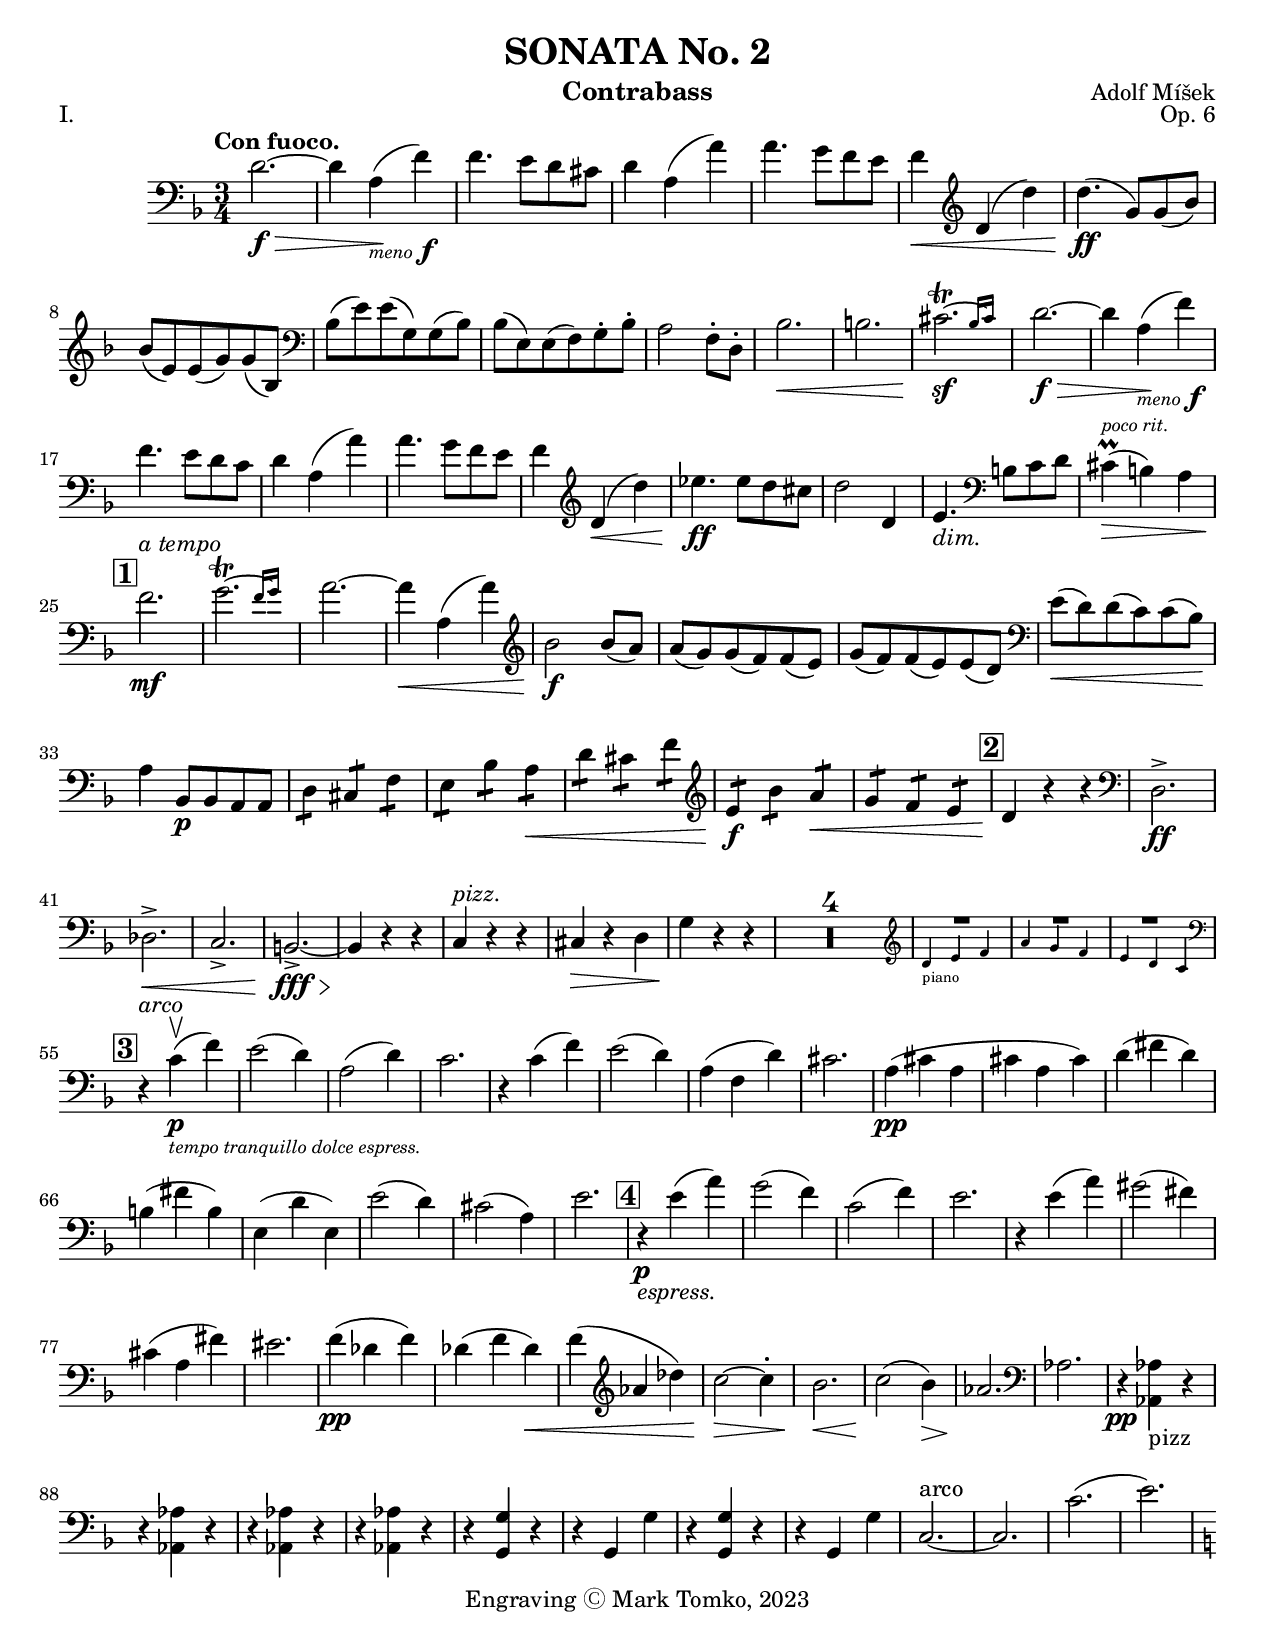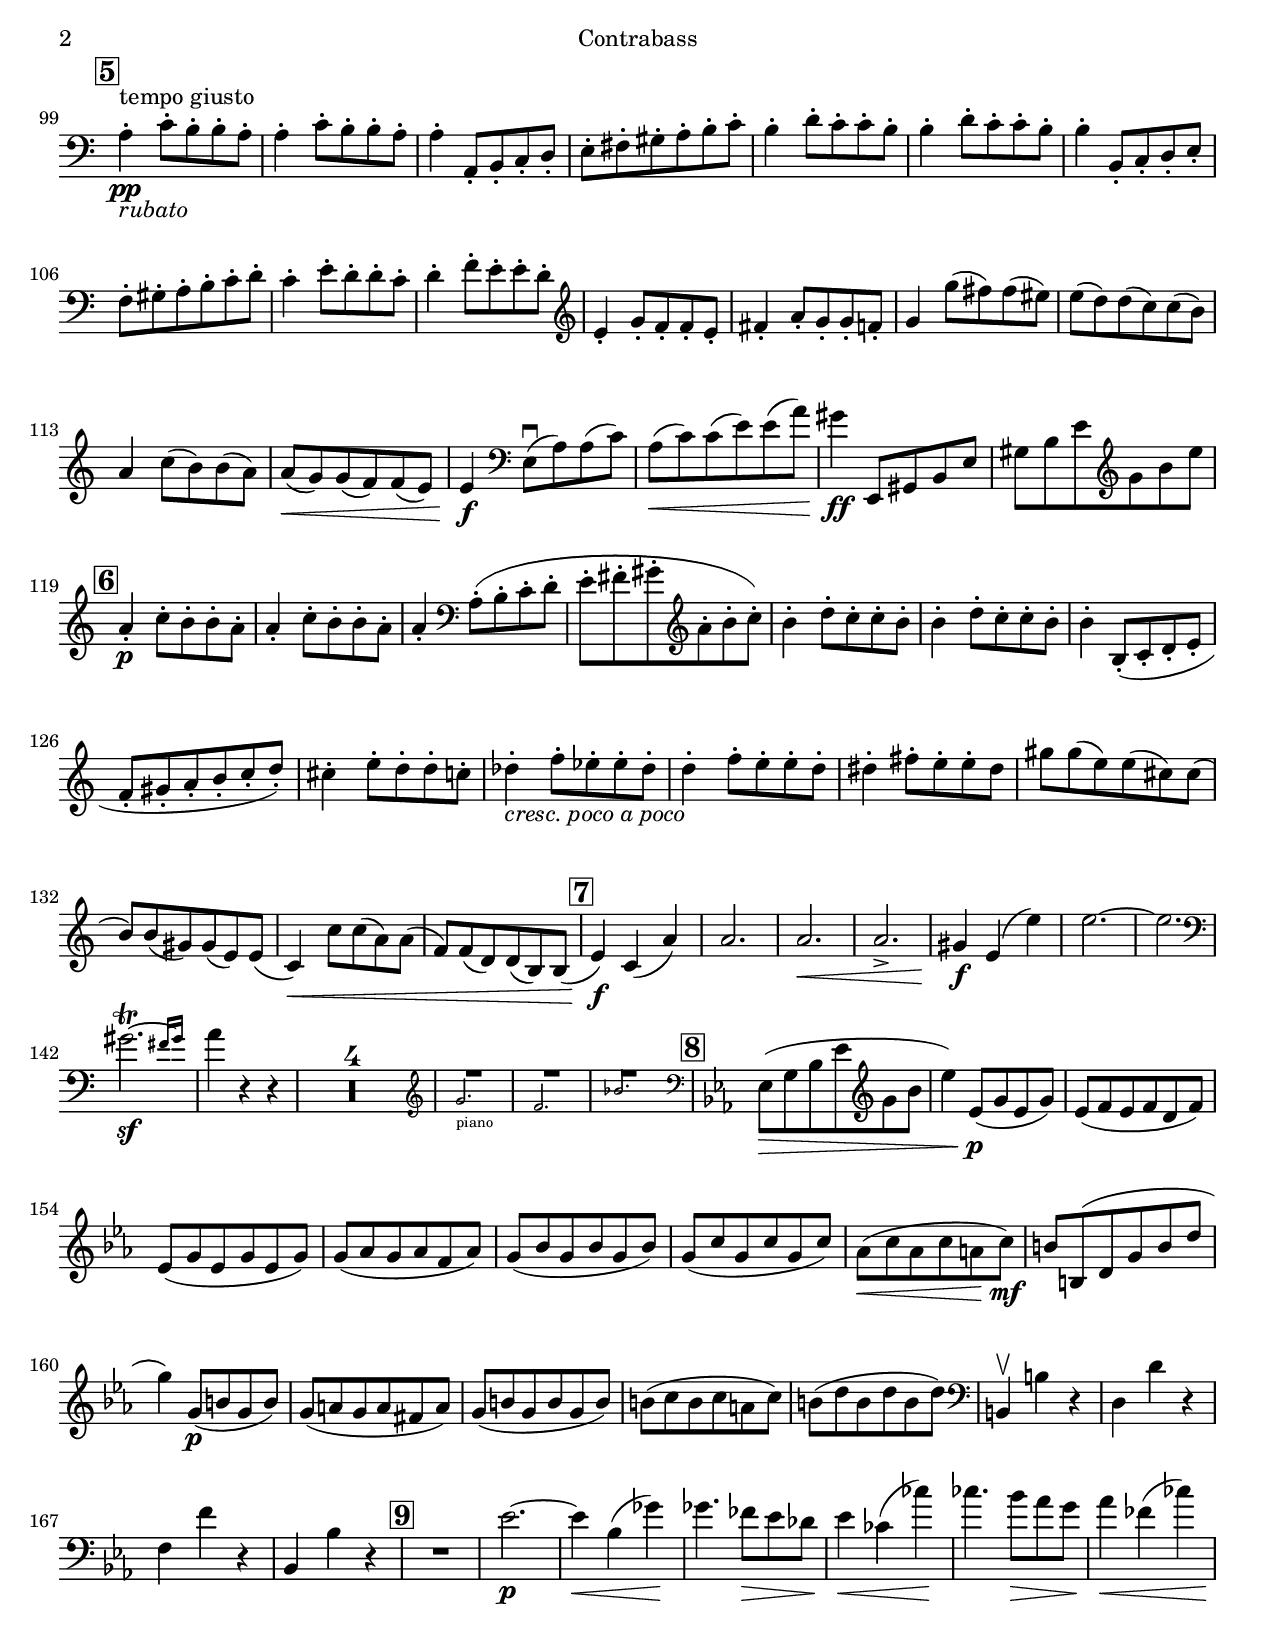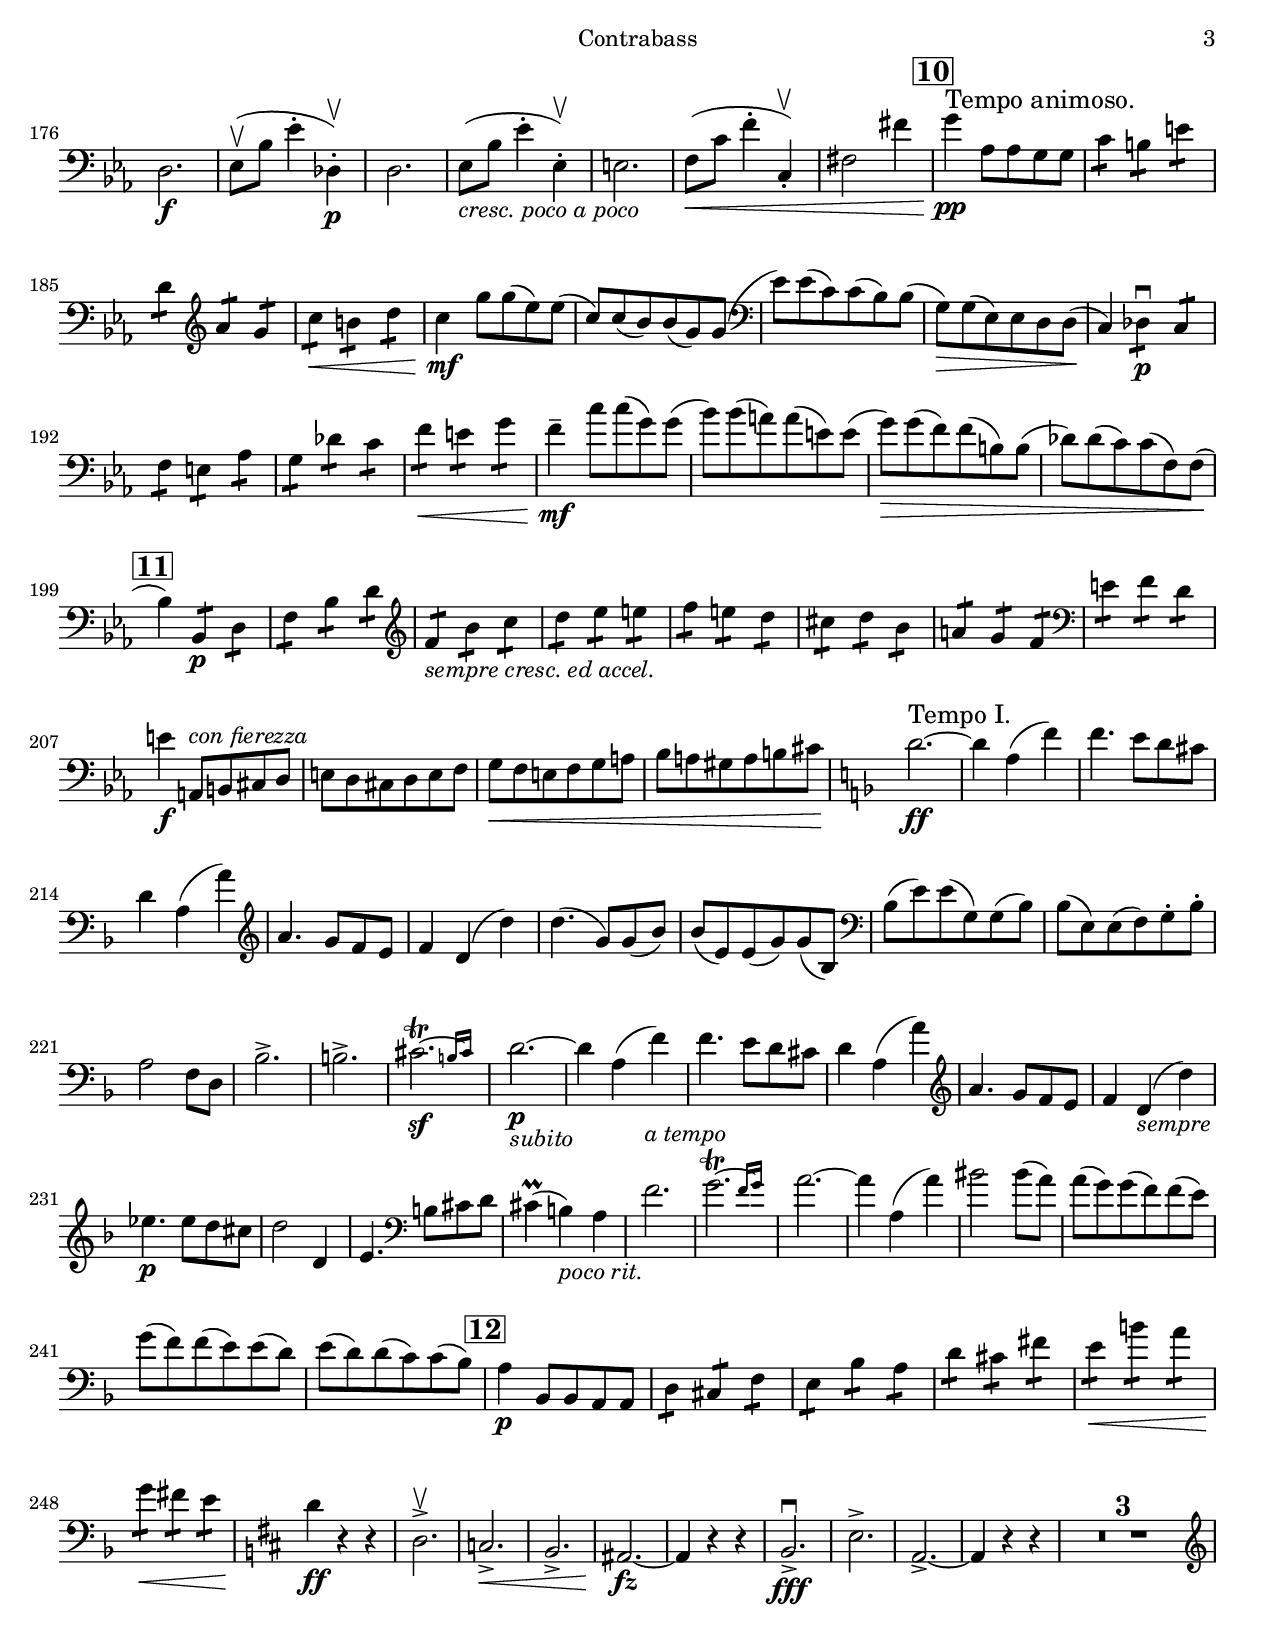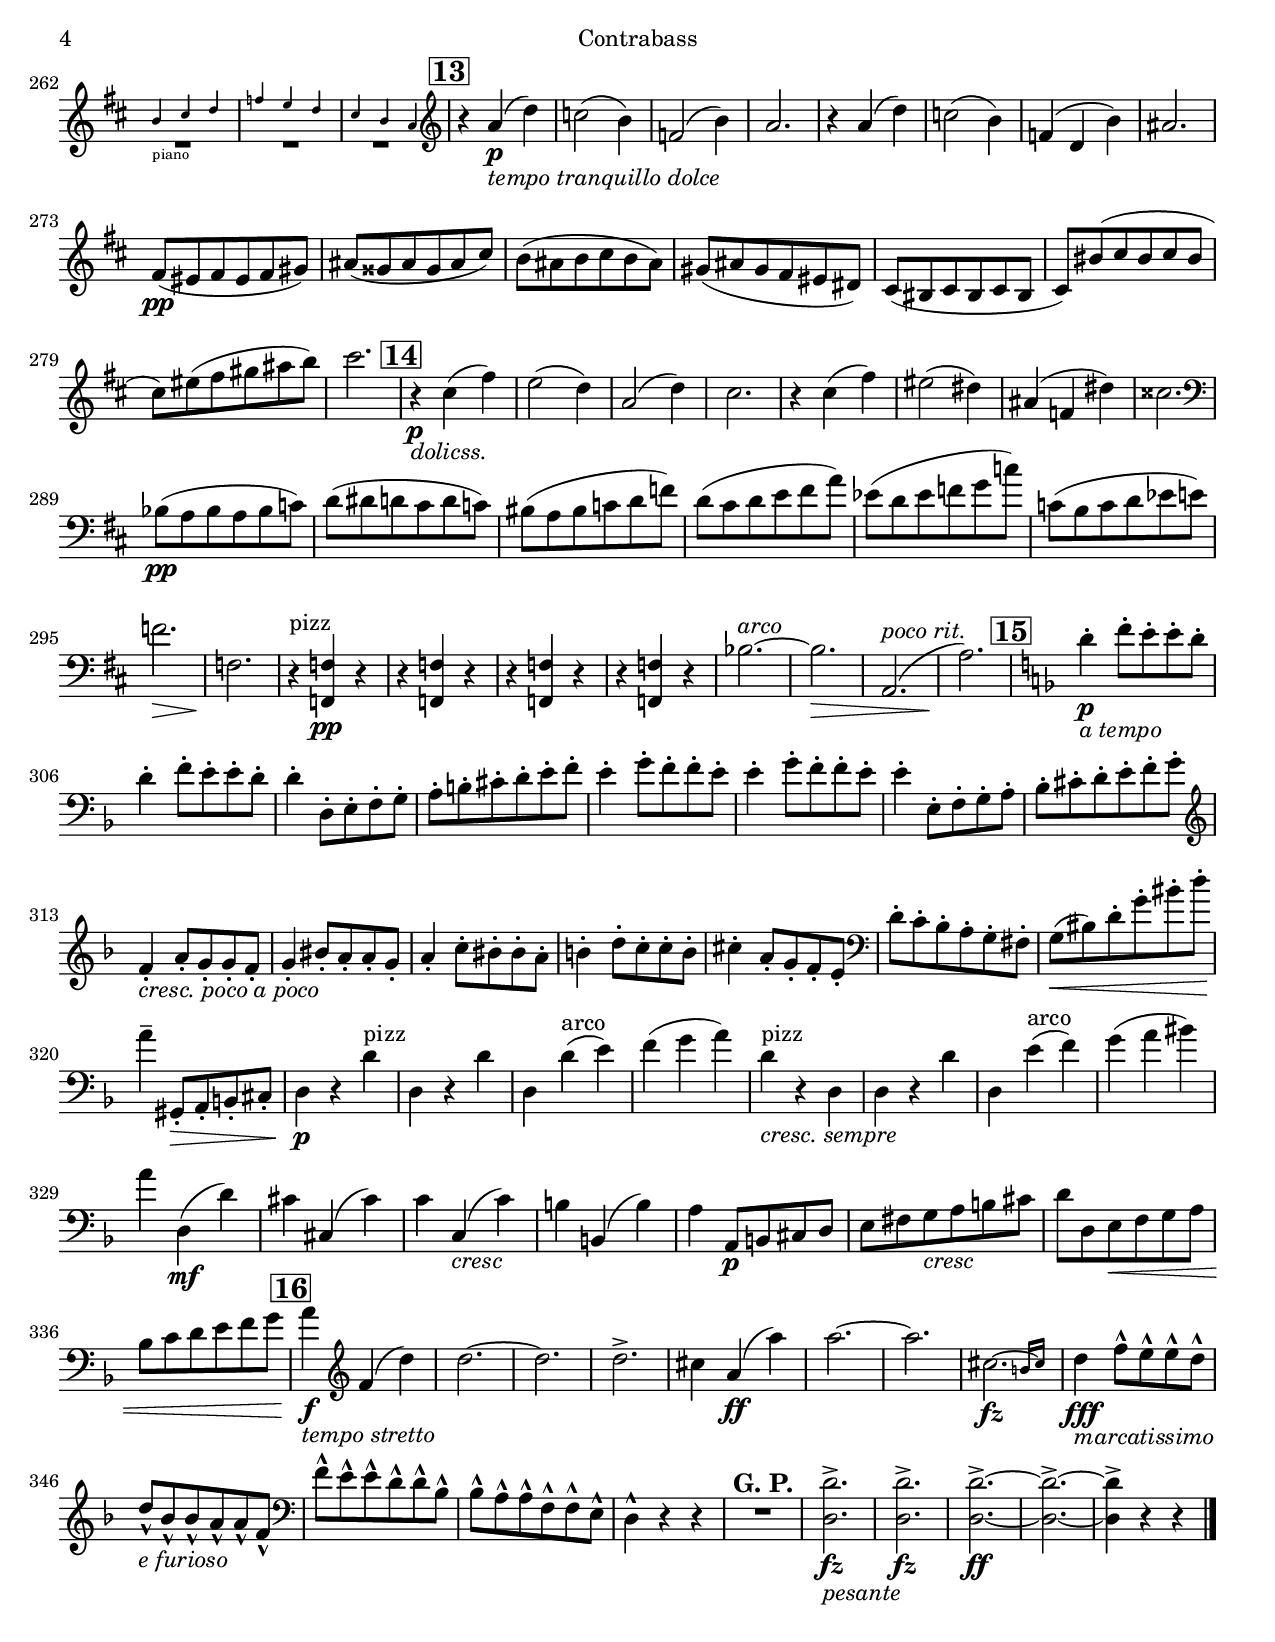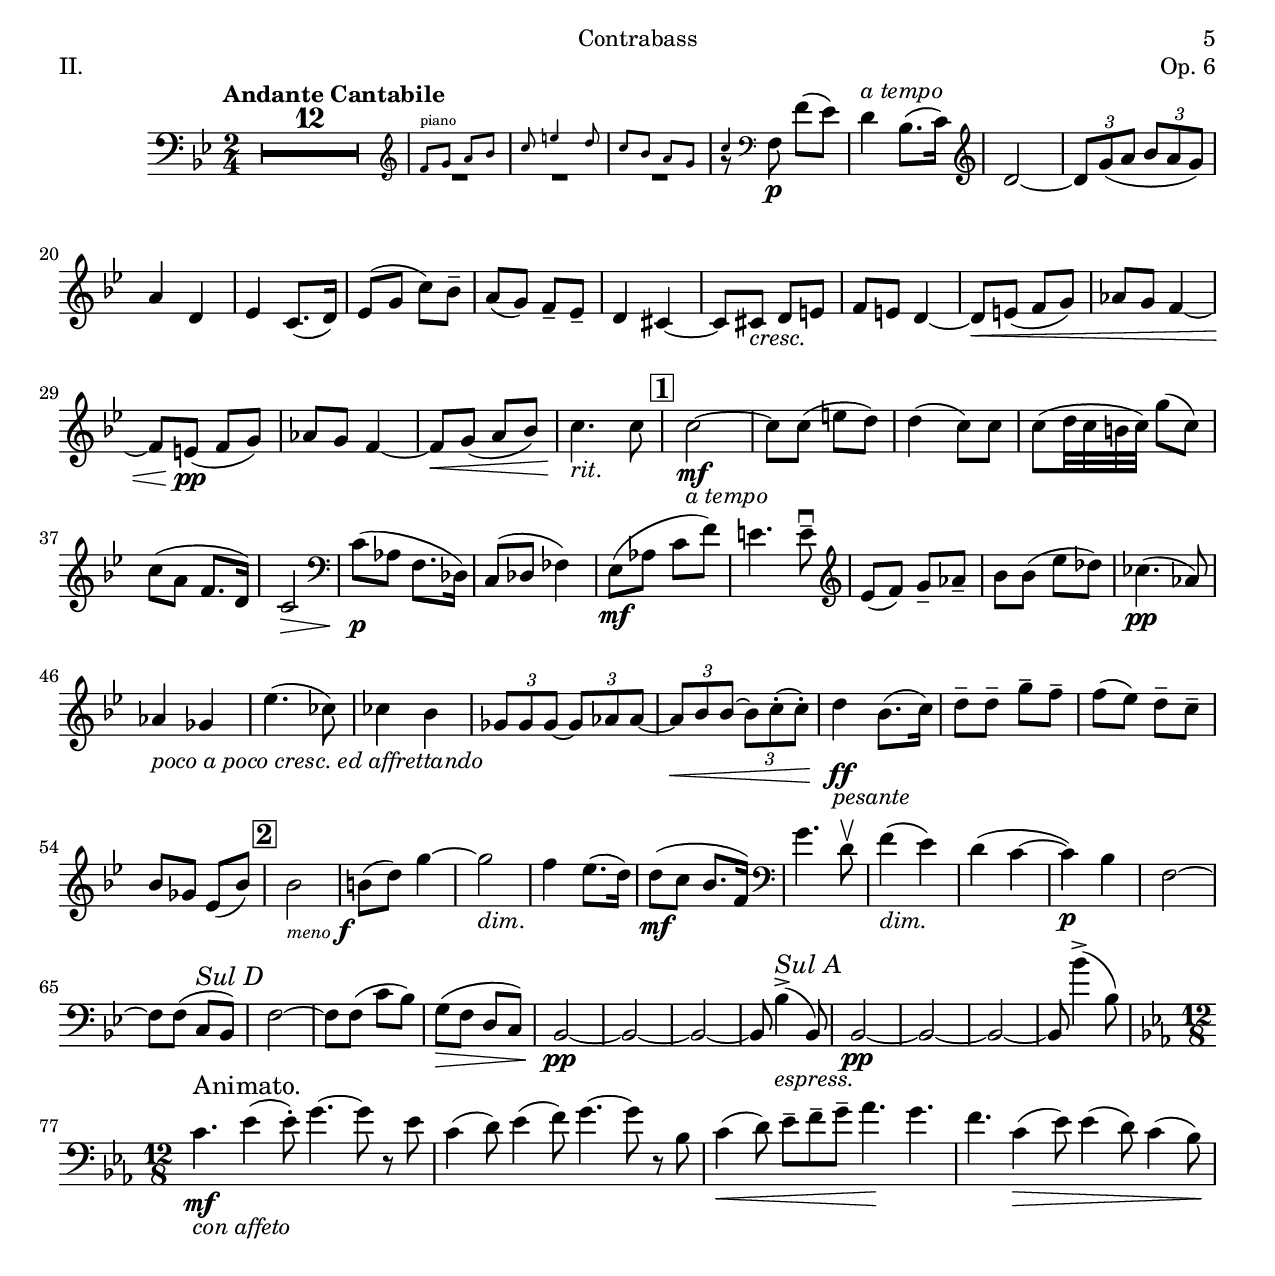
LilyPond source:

\version "2.24.3"

menoF = \markup { \tiny \italic meno \dynamic f }

\header {
  title = "SONATA No. 2"
  composer = "Adolf Míšek"
  opus = "Op. 6"
  instrument = "Contrabass"
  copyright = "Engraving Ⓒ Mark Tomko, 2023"
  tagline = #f
}

\paper {
  #(set-paper-size "letter")
}

\book {
  \score {
    \header {
      piece = "I."
    }
    \new Staff {
      \new Voice {
        \relative {
          \set Score.rehearsalMarkFormatter = #format-mark-box-numbers
          \clef bass
          \time 3/4
          \key d \minor
          \tempo "Con fuoco."

          | d'2.~ \f\>
          | d4 a4_\menoF\! (f'4)
          | f4. e8 d8 cis8
          | d4 a4 (a'4)
          | a4. g8 f8 e8
          | f4\< \clef treble d4 (d'4)
          | d4.\ff (g,8) g8 (bes8) \break
          | bes8 (e,8) e8 (g8) g8 (bes,8)
          | \clef bass bes8 (e8) e8 (g,8) g8 (bes8)
          | bes8 (e,8) e8 (f8) g8-. bes8-.
          | a2 f8-. d8-.
          | bes'2.\<
          | b2.
          | \afterGrace cis2.~\trill\sf{ bes16 [cis] }
          | d2.~\f\>
          | d4 a4_\menoF\! (f'4) \break
          | f4. e8 d8 c8
          | d4 a4 (a'4)
          | a4. g8 f8 e8
          | f4 \clef treble d4\< (d'4)
          | ees4.\ff ees8 d8 cis8
          | d2 d,4
          | e4._\markup {\italic dim. } \clef bass b8 c8 d8
          | cis4^\markup{ \italic \tiny "poco rit." }\prall\> (b4) a4 \break
          | \mark \default f'2.\mf^\markup { \italic "a tempo" }
          | \afterGrace g2.~\trill { f16 [g] }
          | a2.~
          | a4\< a,4 (a'4)
          | \clef treble bes2\f bes8 (a8)
          | a8 (g8) g8 (f8) f8 (e8)
          | g8 (f8) f8 (e8) e8 (d8)
          | \clef bass e8\< (d8) d8 (c8) c8 (bes8)\! \break
          | a4 bes,8\p bes8 a8 a8
          | \repeat tremolo 2 d8 \repeat tremolo 2 cis8 \repeat tremolo 2 f8
          | \repeat tremolo 2 e8 \repeat tremolo 2 bes'8 \repeat tremolo 2 a8\<
          | \repeat tremolo 2 d8 \repeat tremolo 2 cis8 \repeat tremolo 2 f8
          | \clef treble \repeat tremolo 2 e8\f \repeat tremolo 2 bes'8 \repeat tremolo 2 a8\<
          | \repeat tremolo 2 g8 \repeat tremolo 2 f8 \repeat tremolo 2 e8
          | \mark \default d4\! r4 r4
          | \clef bass d,2.->\ff \break
          | des2.->\<
          | c2.->
          | b2.~->\fff\>
          | b4\! r4 r4
          | c4^\markup { \italic pizz. } r4 r4
          | cis4\> r4 d4
          | g4\! r4 r4
          | \compressMMRests{ R2.*4 }
          |
          <<
            { R2. } \\
            \new CueVoice {
              \cueClef "treble" \stemUp d'4_"piano" e f
            }
          >>
          | <<
            { R2. } \\
            \new CueVoice {
              \stemUp a4 g f
            }
          >>
          | <<
            { R2. } \\
            \new CueVoice {
              \stemUp e4 d c \cueClefUnset
            }
          >> \break
          | \mark \default r4^\markup { \italic arco } c4\p_\markup{ \tiny \italic "tempo tranquillo dolce espress."  }-\upbow (f)
          | e2 (d4)
          | a2 (d4)
          | c2.
          | r4 c (f)
          | e2 (d4)
          | a (f d')
          | cis2.
          | a4 \pp (cis a
          | cis a cis)
          | d (fis d) \break
          | b (fis' b,)
          | e, (d' e,)
          | e'2 (d4)
          | cis2 (a4)
          | e'2.
          | \mark \default r4\p_\markup{ \italic espress. } e4 (a)
          | g2 (f4)
          | c2 (f4)
          | e2.
          | r4 e (a)
          | gis2 (fis4) \break
          | cis (a fis')
          | eis2.
          | f4\pp (des f)
          | des (f des)\<
          | f (\clef treble aes des)
          | c2\>~c4-.
          | bes2.\<
          | c2\! (bes4)\>
          | aes2.\!
          | \clef bass aes,
          | r4\pp <<aes aes,_pizz>> r \break
          | r <<aes' aes,>> r
          | r <<aes' aes,>> r
          | r <<aes' aes,>> r
          | r <<g' g,>> r
          | r g g'
          | r <<g, g'>> r
          | r g, g'
          | c,2.~^arco
          | c2.
          | c'2. (
          | e2.) \pageBreak
          | \mark \default \key c \major a,4-.\pp_\markup{ \italic rubato }^\markup { "tempo giusto" } c8-. b-. b-. a-.
          | a4-. c8-. b-. b-. a-.
          | a4-. a,8-. b-. c-. d-.
          | e-. fis-. gis-. a-. b-. c-.
          | b4-. d8-. c-. c-. b-.
          | b4-. d8-. c-. c-. b-.
          | b4-. b,8-. c-. d-. e-. \break
          | f-. gis-. a-. b-. c-. d-.
          | c4-. e8-. d-. d-. c-.
          | d4-. f8-. e-. e-. d-.
          | \clef treble e4-. g8-. f-. f-. e-.
          | fis4-. a8-. g-. g-. f-.
          | g4 g'8 (fis) fis (eis)
          | e8 (d) d (c) c (b) \break
          | a4 c8 (b) b (a)
          | a8\< (g) g (f) f (e)
          | e4\f \clef bass e,8\downbow (a) a (c)
          | a8\< (c) c (e) e (a)
          | gis4\ff e,,8 gis b e
          | gis8 b e \clef treble g b e \break
          | \mark \default a,4-.\p c8-. b-. b-. a-.
          | a4-. c8-. b-. b-. a-.
          | a4-. \clef bass  a,8-. (b-. c-. d-.
          | e8-. fis-. gis-. \clef treble a-. b-. c-.)
          | b4-. d8-. c-. c-. b-.
          | b4-. d8-. c-. c-. b-.
          | b4-. b,8-. (c-. d-. e-. \break
          | f8-. gis-. a-. b-. c-. d-.)
          | cis4-. e8-. d-. d-. c-.
          | des4-._\markup { \italic "cresc. poco a poco"} f8-. ees-. ees-. des-.
          | d4-. f8-. e-. e-. d-.
          | dis4-. fis8-. e-. e-. dis
          | gis8 gis (e) e (cis) cis ( \break
          | b8) b (gis) gis (e) e (
          | c4)\< c'8 c (a) a (
          | f8) f (d) d (b) b (
          | \mark \default e4\f) c (a')
          | a2.
          | a2.\<
          | a2.\accent
          | gis4\f e (e')
          | e2.~
          | e2. \break
          | \clef bass \afterGrace gis,2.~\trill\sf{ fis16 [gis] }
          | a4 r r
          | \compressMMRests{ R2.*4 }
          |
          <<
            { R2. } \\
            \new CueVoice {
              \cueClef "treble" \stemUp g2._"piano"
            }
          >>
          |
          <<
            { R2. } \\
            \new CueVoice {
              \stemUp f2.
            }
          >>
          |
          <<
            { R2. } \\
            \new CueVoice {
              \stemUp bes2. \cueClefUnset
            }
          >>
          | \mark \default \key ees \major ees,,8\> (g bes ees \clef treble g bes
          | ees4) ees,8\p (g ees g)
          | ees8 (f ees f d f) \break
          | ees8 (g ees g ees g)
          | g8 (aes g aes f aes)
          | g8 (bes g bes g bes)
          | g8 (c g c g c)
          | aes8\< (c aes c a c\mf)
          | b8 b, (d g b d \break
          | g4) g,8\p (b g b)
          | g8 (a g a fis a)
          | g8 (b g b g b)
          | b8 (c b c a c)
          | b8 (d b d b d)
          | \clef bass b,,4\upbow b' r
          | d,4 d' r \break
          | f,4 f' r
          | bes,,4 bes' r
          | \mark \default R2.
          | ees2.\p~
          | ees4\< bes (ges') \!
          | ges4. fes8 \> ees des \!
          | ees4\< ces (ces') \!
          | ces4. bes8 \> aes g \!
          | aes4 \< fes (ces') \pageBreak
          | d,,2.\f
          | ees8\upbow (bes' ees4-. des,-.\upbow\p)
          | d2.
          | ees8_\markup { \italic "cresc. poco a poco"} (bes' ees4-. ees,-.\upbow)
          | e2.
          | f8\< (c' f4-. c,-.\upbow)
          | fis2 fis'4
          | \mark \default g4^\markup{ \large "Tempo animoso." }\pp aes,8 aes g g
          | \repeat tremolo 2 c8 \repeat tremolo 2 b8 \repeat tremolo 2 e8 \break
          | \repeat tremolo 2 d8 \clef treble \repeat tremolo 2 aes'8 \repeat tremolo 2 g8
          | \repeat tremolo 2 c8\< \repeat tremolo 2 b \repeat tremolo2 d
          | c4\mf g'8 g (ees) ees (
          | c8) c (bes) bes (g) g (
          | \clef bass ees8) ees (c) c (bes) bes (
          | g8)\> g (ees) ees d d ( \!
          | c4) \repeat tremolo 2 des8\downbow\p \repeat tremolo 2 c8\break
          | \repeat tremolo 2 f8 \repeat tremolo 2 e8 \repeat tremolo 2 aes
          | \repeat tremolo 2 g8 \repeat tremolo 2 des'8 \repeat tremolo 2 c8
          | \repeat tremolo 2 f8\< \repeat tremolo 2 e \repeat tremolo 2 g
          | f4\tenuto\mf c'8 c (g) g (
          | bes8) bes (a) a (e) e (
          | g8)\> g (f) f (b,) b (
          | des8) des (c) c (f,) f ( \! \break
          | \mark \default bes4) \repeat tremolo 2 bes,8\p \repeat tremolo 2 d8
          | \repeat tremolo 2 f8 \repeat tremolo 2 bes8 \repeat tremolo 2 d8
          | \clef treble \repeat tremolo 2 f8_\markup { \italic "sempre cresc. ed accel."} \repeat tremolo 2 bes8 \repeat tremolo 2 c8
          | \repeat tremolo 2 d8 \repeat tremolo 2 ees8 \repeat tremolo 2 e8
          | \repeat tremolo 2 f8 \repeat tremolo 2 e8 \repeat tremolo 2 d8
          | \repeat tremolo 2 cis8 \repeat tremolo 2 d8 \repeat tremolo 2 bes
          | \repeat tremolo 2 a8 \repeat tremolo 2 g8 \repeat tremolo 2 f8
          | \clef bass \repeat tremolo 2 e8 \repeat tremolo 2 f8 \repeat tremolo 2 d8 \break
          | e4\f a,,8^\markup { \italic "con fierezza" } b cis d
          | e8 d cis d e f
          | g8\< f e f g a
          | bes8 a gis a b cis
          | \key d \minor d2.\ff^\markup{ \large "Tempo I." }~
          | d4 a (f')
          | f4. e8 d cis \break
          | d4 a (a')
          | \clef treble a4. g8 f e
          | f4 d (d')
          | d4. (g,8) g (bes)
          | bes8 (e,) e (g) g (bes,)
          | \clef bass bes8 (e) e (g,) g (bes)
          | bes8 (e,) e (f) g-. bes-. \break
          | a2 f8 d8
          | bes'2.\accent
          | b2.\accent
          | \afterGrace cis2.\sf~\trill\sf{ b16 [cis] }
          | d2.~\p_\markup { \italic subito }
          | d4 a (f')
          | f4. e8 d cis
          | d4 a (a')
          | \clef treble a4. g8 f e
          | f4 d_\markup { \italic sempre} (d') \break
          | ees4.\p ees8 d cis
          | d2 d,4
          | e4. \clef bass b8 cis d
          | cis4\prall (b_\markup { \italic "poco rit." }) a
          | f'2.^\markup { \italic "a tempo" }
          | \afterGrace g2.~\trill {f16 [g] }
          | a2.~
          | a4 a, (a')
          | bis2 bis8 (a)
          | a8 (g) g (f) f (e) \break
          | g8 (f) f (e) e (d)
          | e (d) d (c) c (bes)
          | \mark \default a4\p bes,8 bes a a
          | \repeat tremolo 2 d8 \repeat tremolo 2 cis8 \repeat tremolo 2 f8
          | \repeat tremolo 2 e8 \repeat tremolo 2 bes'8 \repeat tremolo 2 a8
          | \repeat tremolo 2 d8 \repeat tremolo 2 cis8 \repeat tremolo 2 fis8
          | \repeat tremolo 2 e8\< \repeat tremolo 2 b'8 \repeat tremolo 2 a8 \break
          | \repeat tremolo 2 g8\< \repeat tremolo 2 fis8 \repeat tremolo 2 e8
          | \key d \major d4\ff r r
          | d,2.\accent\upbow
          | c2.\accent\<
          | b2.\accent
          | ais2.~\fz
          | ais4 r r
          | b2.\fff\accent\downbow
          | e2.\accent
          | a,2.~\accent
          | a4 r r
          | \compressMMRests{ R2.*3 } \clef treble \pageBreak
          |
          <<
            \new CueVoice {
              \stemUp b''4_"piano" cis d
            } \\
            { R2. }
          >>
          |
          <<
            \new CueVoice {
              \stemUp f4 e d
            } \\
            { R2. }
          >>
          |
          <<
            \new CueVoice {
              \stemUp cis4 b a
            } \\
            { R2. }
          >>
          | \mark \default \set Staff.forceClef = ##t \clef treble r4 a\p_\markup { \italic "tempo tranquillo dolce" } (d)
          | c2 (b4)
          | f2 (b4)
          | a2.
          | r4 a (d)
          | c2 (b4)
          | f4 (d b')
          | ais2. \break
          | fis8\pp (eis fis eis fis gis)
          | ais8 (gisis ais gisis ais cis)
          | b8 (ais b cis b ais)
          | gis8 (ais gis fis eis dis)
          | cis8 (bis cis bis cis bis
          | cis8) bis' (cis bis cis bis \break
          | cis8) eis (fis gis ais b)
          | cis2.
          | \mark \default r4\p_\markup { \italic dolicss. } cis, (fis)
          | e2 (d4)
          | a2 (d4)
          | cis2.
          | r4 cis (fis)
          | eis2 (dis4)
          | ais (f dis')
          | cisis2.\break
          | \clef bass bes,8\pp (a bes a bes c)
          | d8 (dis d cis d c)
          | bis8 (a bis c d f)
          | d8 (cis d e fis a)
          | ees8 (d ees f g c)
          | c,8 (b c d ees e) \break
          | f2.\>
          | f,2.\!
          | r4^pizz << f f,\pp >> r
          | r4 << f' f, >> r
          | r4 << f' f, >> r
          | r4 << f' f, >> r
          | bes'2.~^\markup { \italic arco }
          | bes2.\>
          | a,2.^\markup {\italic "poco rit."} (
          | a'2.)\!
          | \key d \minor \mark \default d4-.\p_\markup { \italic "a tempo" } f8-. e-. e-. d-.\break
          | d4-. f8-. e-. e-. d-.
          | d4-. d,8-. e-. f-. g-.
          | a-. b-. cis-. d-. e-. f-.
          | e4-. g8-. f-. f-. e-.
          | e4-. g8-. f-. f-. e-.
          | e4-. e,8-. f-. g-. a-.
          | bes8-. cis-. d-. e-. f-. g-.\break
          | \clef treble f4-._\markup { \italic "cresc. poco a poco " } a8-. g-. g-. f-.
          | g4-. bis8-. a-. a-. g-.
          | a4-. c8-. bis-. bis-. a-.
          | b4-. d8-. c-. c-. b-.
          | cis4-. a8-. g-. f-. e-.
          | \clef bass d8-. c-. bes-. a-. g-. fis-.
          | g8\< (bis) d-. g-. bis-. d-.\! \break
          | a4\tenuto gis,,8-.\> a-. b-. cis-.
          | d4\p r d'^pizz
          | d,4 r d'
          | d,4 d'^arco (e)
          | f4 (g a)
          | d,4^pizz_\markup { \italic "cresc. sempre" } r d,
          | d4 r d'
          | d,4 e'^arco (f)
          | g4 (a bis) \break
          | a4 d,,\mf (d')
          | cis4 cis,4 (cis'4)
          | c4 c,_\markup { \italic cresc } (c')
          | b4 b, (b')
          | a4 a,8\p b cis d
          | e8 fis g_\markup { \italic cresc } a b cis
          | d8 d,8 e\< f g a \break
          | bes8 c d e f g
          | \mark \default a4\f_\markup { \italic "tempo stretto"} \clef treble f (d')
          | d2.~
          | d2.
          | d2.\accent
          | cis4 a\ff (a')
          | a2.~
          | a2.
          | \afterGrace cis,~\fz { b16 [cis] }
          | d4\fff_\markup { \italic "marcatissimo" } f8\marcato e\marcato e\marcato d\marcato \break
          | d8\marcato_\markup { \italic "e furioso" } bes\marcato bes\marcato a\marcato a\marcato f\marcato
          | \clef bass f8\marcato e\marcato e\marcato d\marcato d\marcato bes\marcato
          | bes8\marcato a\marcato a\marcato f\marcato f\marcato e\marcato
          | d4\marcato r r
          | R2.^\markup { \large \bold "G. P."}
          | <<d2.\fz_\markup { \italic "pesante" } d'\accent>>
          | <<d,2.\fz d'\accent>>
          | <<d,2.\ff~ d'\accent~>>
          | <<d,2.~ d'\accent~>>
          | <<d,4 d'\accent>> r r \fine
        }
      }
    }
  }

  \score {
    \header {
      piece = "II."
    }
    \new Staff {
      \new Voice {
        \relative {
          \set Score.rehearsalMarkFormatter = #format-mark-box-numbers
          \clef bass
          \time 2/4
          \key bes \major
          \tempo "Andante Cantabile"
          | \compressMMRests{ R2*12 }
          | <<
            \new CueVoice {
              \cueClef "treble" \stemUp f'8^"piano" g a bes
            } \\
            {  R2 }
          >>
          | <<
            \new CueVoice {
              \stemUp c8 e4 d8
            } \\
            { R2 }
          >>
          | <<
            \new CueVoice {
              \stemUp c8 bes a g
            } \\
            { R2 }
          >>
          | <<
            { g8\rest \cueClefUnset f,\p f' (ees) }
            \new CueVoice {
              \stemUp c'4 s
            }
          >>
          | d,4^\markup { \italic "a tempo" } bes8. (c16)
          | \clef treble d2~
          | \tuplet 3/2 { d8 g (a } \tuplet 3/2 { bes a g) } \break
          | a4 d,
          | ees4 c8. (d16)
          | ees8 (g c) bes\tenuto
          | a8 (g) f\tenuto ees\tenuto
          | d4 cis~
          | cis8 cis_\markup { \italic cresc. } d e
          | f8 e d4~
          | d8\< e (f g)
          | aes8 g f4~ \break
          | f8 e\pp (f g)
          | aes8 g f4~
          | f8\< g (a bes)
          | c4.\!_\markup {\italic rit.} c8
          | \mark \default c2~\mf_\markup {\italic "a tempo" }
          | c8 c (e d)
          | d4 (c8) c
          | c8 (d32 c b c) g'8 (c,) \break
          | c8 (a f8. d16)
          | c2\>
          | \clef bass c8\p (aes f8. des16)
          | c8 (des fes4)
          | ees8\mf (aes c f)
          | e4. e8\tenuto\downbow
          | \clef treble ees8 (f) g\tenuto aes\tenuto
          | bes8 bes8 (ees des)
          | ces4.\pp (aes8) \break
          | aes4_\markup { \italic "poco a poco cresc. ed affrettando" } ges
          | ees'4. (ces8)
          | ces4 bes
          | \tuplet 3/2 { ges8 ges ges~ } \tuplet 3/2 { ges8 aes aes~ }
          | \tuplet 3/2 { aes8\< bes bes~ } \tuplet 3/2 { bes8 c-. (c-.) }
          | d4\ff_\markup { \italic pesante } bes8. (c16)
          | d8\tenuto d\tenuto g\tenuto f\tenuto
          | f8 (ees) d\tenuto c\tenuto \break
          | bes8 ges ees (bes')
          | \mark \default bes2_\menoF
          | b8 (d) g4~
          | g2_\markup {\italic "dim." }
          | f4 ees8. (d16)
          | d8\mf (c bes8. f16)
          | \clef bass g4. d8\upbow
          | f4_\markup{ \italic "dim." } (ees)
          | d4 (c~
          | c4\p) bes
          | f2~
          | f8 f (c^\markup { \italic \large "Sul D" } bes)
          | f'2~
          | f8 f (c' bes)
          | g8\> (f d c)
          | bes2~\pp
          | bes2~
          | bes2~
          | bes8 bes'4\accent^\markup { \italic \large "Sul A" }_\markup{ \italic espress. } (bes,8)
          | bes2~\pp
          | bes2~
          | bes2~
          | bes8 bes''4\accent (bes,8) \break
          | \time 12/8 \key c \minor c4._\markup { \italic "con affeto" }^\markup { \large Animato. }\mf ees4 (ees8-.) g4.~ g8 r8 ees8
          | c4 (d8) ees4 (f8) g4.~ g8 r bes,
          | c4\< (d8) ees\tenuto f\tenuto g\tenuto aes4.\! g4.
          | f4. c4\> (ees8) ees4 (d8) c4 (bes8)\! \break
        }
      }
    }
  }

}


